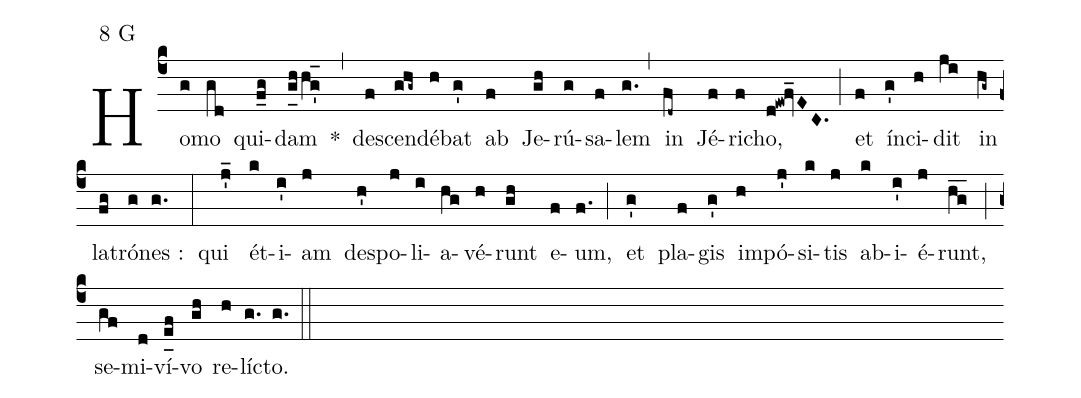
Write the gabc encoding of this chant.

mode:8 G;
%%
(c4) Ho(g)mo(gd) qui(f_g)dam(g_[uh:l]hhg'_1) *(,) de(f)scen(ghg~)dé(h)bat(g') ab(f) Je(gh)rú(g)sa(f)lem(g.) (,) in(fd~) Jé(f)ri(f)cho,(d!ew!fv_EC.) (;) et(f) ín(g')ci(h)dit(ji) in(hg~) la(fg)tró(g)nes :(g.) (:) qui(j'_) ét(k)i(i')am(j) de(h')spo(j)li(i)a(hg)vé(h)runt(gh) e(f)um,(f.) (;) et(g') pla(f)gis(g') im(h)pó(j')si(k)tis(j) ab(k)i(i')é(j)runt,(hg__) (;) se(gf)mi(d)ví(e_[uh:l]f)vo(gh) re(h)lí(g.)cto.(g.) (::)
